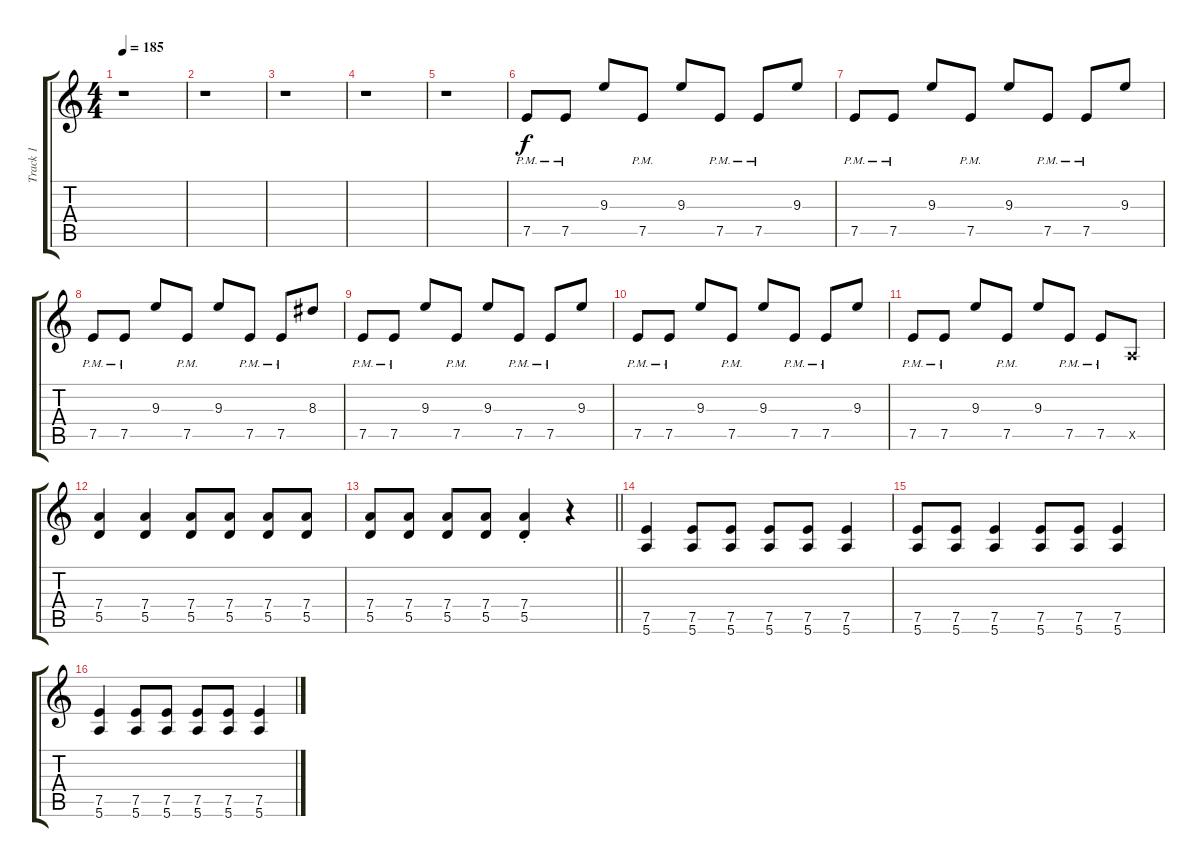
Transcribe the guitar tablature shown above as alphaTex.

\track ("Track 1" "Track 1") {instrument overdrivenguitar}
\staff {score tabs}
\tuning (E4 B3 G3 D3 A2 E2) {hide}
\ts (4 4)
\tempo 185
\clef g2
\ks c
r.1{dy f} |
r.1 |
r.1 |
r.1 |
r.1 |
7.5{pm}.8 7.5{pm}.8 9.3.8 7.5{pm}.8 9.3.8 7.5{pm}.8 7.5{pm}.8 9.3.8 |
7.5{pm}.8 7.5{pm}.8 9.3.8 7.5{pm}.8 9.3.8 7.5{pm}.8 7.5{pm}.8 9.3.8 |
7.5{pm}.8 7.5{pm}.8 9.3.8 7.5{pm}.8 9.3.8 7.5{pm}.8 7.5{pm}.8 8.3.8 |
7.5{pm}.8 7.5{pm}.8 9.3.8 7.5{pm}.8 9.3.8 7.5{pm}.8 7.5{pm}.8 9.3.8 |
7.5{pm}.8 7.5{pm}.8 9.3.8 7.5{pm}.8 9.3.8 7.5{pm}.8 7.5{pm}.8 9.3.8 |
7.5{pm}.8 7.5{pm}.8 9.3.8 7.5{pm}.8 9.3.8 7.5{pm}.8 7.5{pm}.8 0.5{x}.8 |
(7.4 5.5).4 (7.4 5.5).4 (7.4 5.5).8 (7.4 5.5).8 (7.4 5.5).8 (7.4 5.5).8 |
\barLineRight lightlight
(7.4 5.5).8 (7.4 5.5).8 (7.4 5.5).8 (7.4 5.5).8 (7.4{st} 5.5{st}).4 r.4 |
(7.5 5.6).4 (7.5 5.6).8 (7.5 5.6).8 (7.5 5.6).8 (7.5 5.6).8 (7.5 5.6).4 |
(7.5 5.6).8 (7.5 5.6).8 (7.5 5.6).4 (7.5 5.6).8 (7.5 5.6).8 (7.5 5.6).4 |
(7.5 5.6).4 (7.5 5.6).8 (7.5 5.6).8 (7.5 5.6).8 (7.5 5.6).8 (7.5 5.6).4
